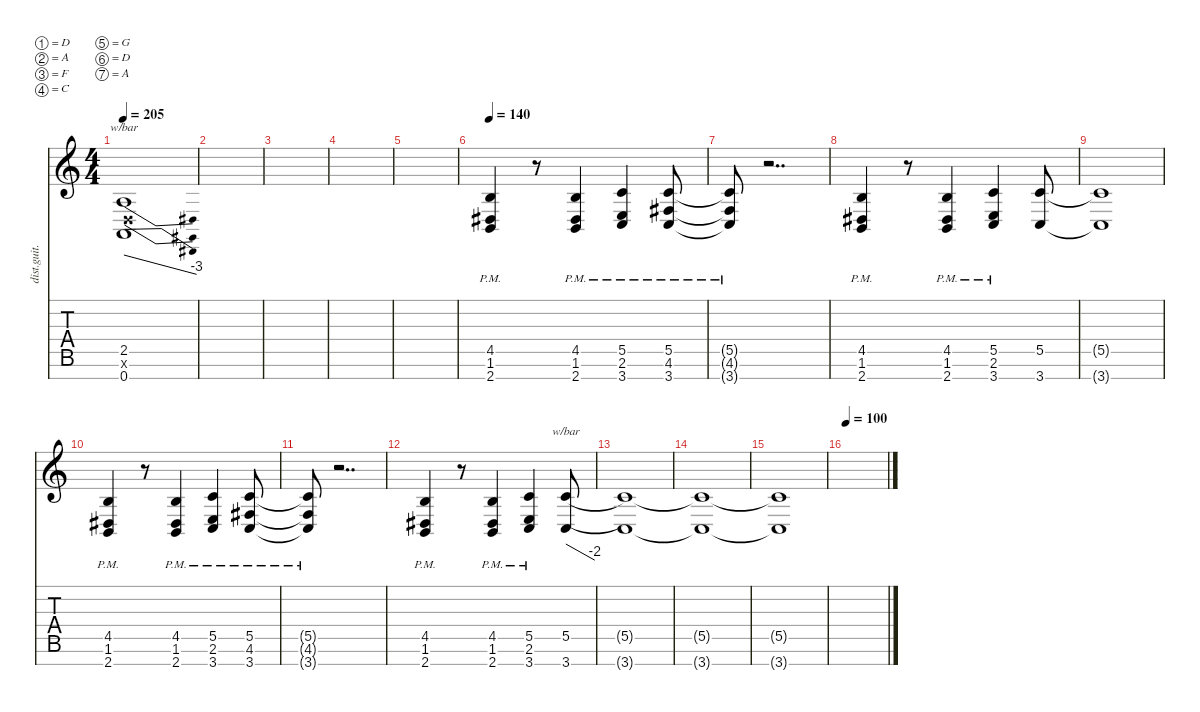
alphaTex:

\defaultSystemsLayout 4
\hideDynamics
\bracketExtendMode nobrackets
\otherSystemsTrackNameOrientation horizontal
\track ("Distortion Guitar2" "dist.guit.") {solo instrument distortionguitar}
\staff {score tabs}
\tuning (D4 A3 F3 C3 G2 D2 A1)
\ts (4 4)
\tempo 205
\clef g2
\ks c
(0.7{t} 2.5{t} 0.6{x}).1{tbe (dive default 0 0 59.4 -12) dy mf beam Up} |
|
|
|
|
\tempo 140
(2.7{pm} 1.6{pm acc #} 4.5{pm}).4{beam Up} r.8{beam Up} (2.7{pm} 1.6{pm acc #} 4.5{pm}).4{beam Up} (3.7{pm} 2.6{pm} 5.5{pm}).4{beam Up} (3.7{pm} 4.6{pm acc #} 5.5{pm}).8{beam Up} |
(5.5{pm t} 4.6{pm t acc #} 3.7{pm t}).8{beam Up} r.2{dd beam Up} |
(2.7{pm} 1.6{pm acc #} 4.5{pm}).4{beam Up} r.8{beam Up} (2.7{pm} 1.6{pm acc #} 4.5{pm}).4{beam Up} (3.7{pm} 2.6{pm} 5.5{pm}).4{beam Up} (3.7 5.5).8{beam Up} |
(5.5{t} 3.7{t}).1{beam Up} |
(2.7{pm} 1.6{pm acc #} 4.5{pm}).4{beam Up} r.8{beam Up} (2.7{pm} 1.6{pm acc #} 4.5{pm}).4{beam Up} (3.7{pm} 2.6{pm} 5.5{pm}).4{beam Up} (3.7{pm} 4.6{pm acc #} 5.5{pm}).8{beam Up} |
(5.5{pm t} 4.6{pm t acc #} 3.7{pm t}).8{beam Up} r.2{dd beam Up} |
(2.7{pm} 1.6{pm acc #} 4.5{pm}).4{beam Up} r.8{beam Up} (2.7{pm} 1.6{pm acc #} 4.5{pm}).4{beam Up} (3.7{pm} 2.6{pm} 5.5{pm}).4{beam Up} (3.7 5.5).8{tbe (dive default 0 0 48.6 -8) beam Up} |
(5.5{t} 3.7{t}).1{beam Up} |
(5.5{t} 3.7{t}).1{beam Up} |
(3.7{t} 5.5{t}).1{beam Up} |
\tempo 100
